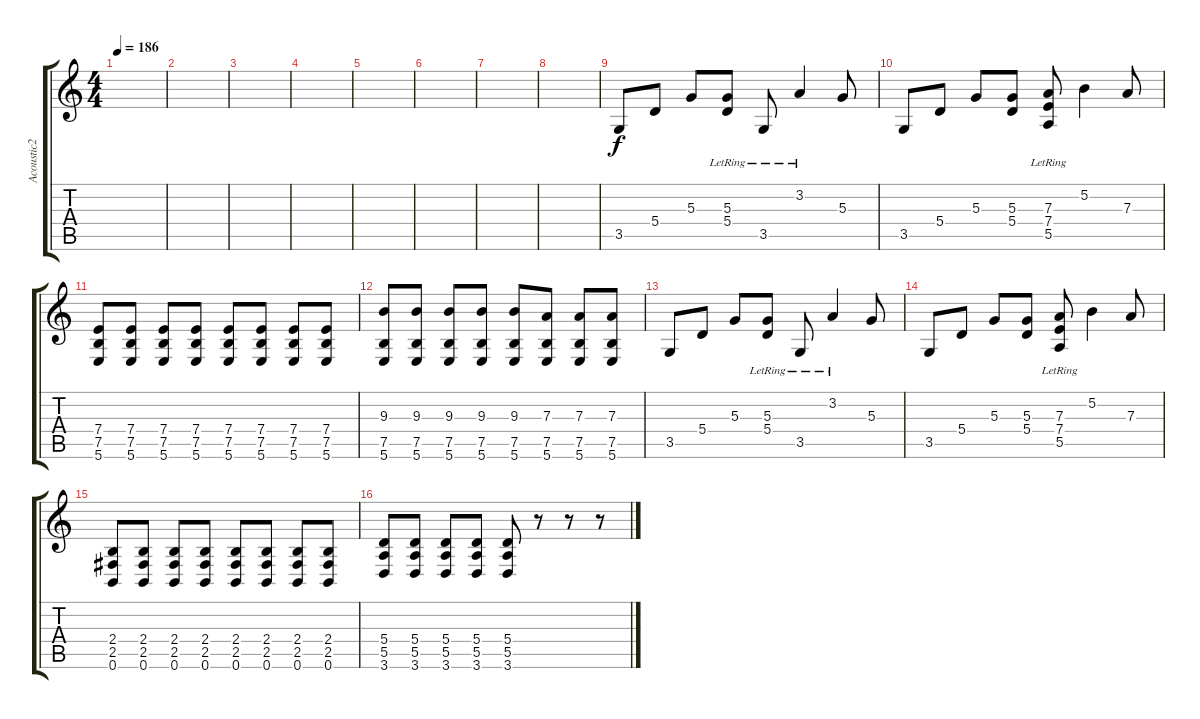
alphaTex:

\track ("Acoustic2" "Acoustic2") {instrument acousticguitarsteel}
\staff {score tabs}
\tuning (B3 Gb3 D3 A2 E2 B1) {hide}
\ts (4 4)
\tempo 186
\clef g2
\ks c
|
|
|
|
|
|
|
|
3.5.8 5.4.8 5.3.8 (5.3{lr} 5.4{lr}).8 3.5{lr}.8 3.2{lr}.4 5.3.8 |
3.5.8 5.4.8 5.3.8 (5.3 5.4).8 (7.3{lr} 7.4{lr} 5.5{lr}).8 5.2.4 7.3.8 |
(7.4 7.5 5.6).8 (7.4 7.5 5.6).8 (7.4 7.5 5.6).8 (7.4 7.5 5.6).8 (7.4 7.5 5.6).8 (7.4 7.5 5.6).8 (7.4 7.5 5.6).8 (7.4 7.5 5.6).8 |
(9.3 7.5 5.6).8 (9.3 7.5 5.6).8 (9.3 7.5 5.6).8 (9.3 7.5 5.6).8 (9.3 7.5 5.6).8 (7.3 7.5 5.6).8 (7.3 7.5 5.6).8 (7.3 7.5 5.6).8 |
3.5.8 5.4.8 5.3.8 (5.3{lr} 5.4{lr}).8 3.5{lr}.8 3.2{lr}.4 5.3.8 |
3.5.8 5.4.8 5.3.8 (5.3 5.4).8 (7.3{lr} 7.4{lr} 5.5{lr}).8 5.2.4 7.3.8 |
(2.4 2.5 0.6).8 (2.4 2.5 0.6).8 (2.4 2.5 0.6).8 (2.4 2.5 0.6).8 (2.4 2.5 0.6).8 (2.4 2.5 0.6).8 (2.4 2.5 0.6).8 (2.4 2.5 0.6).8 |
(5.4 5.5 3.6).8 (5.4 5.5 3.6).8 (5.4 5.5 3.6).8 (5.4 5.5 3.6).8 (5.4 5.5 3.6).8 r.8 r.8 r.8
